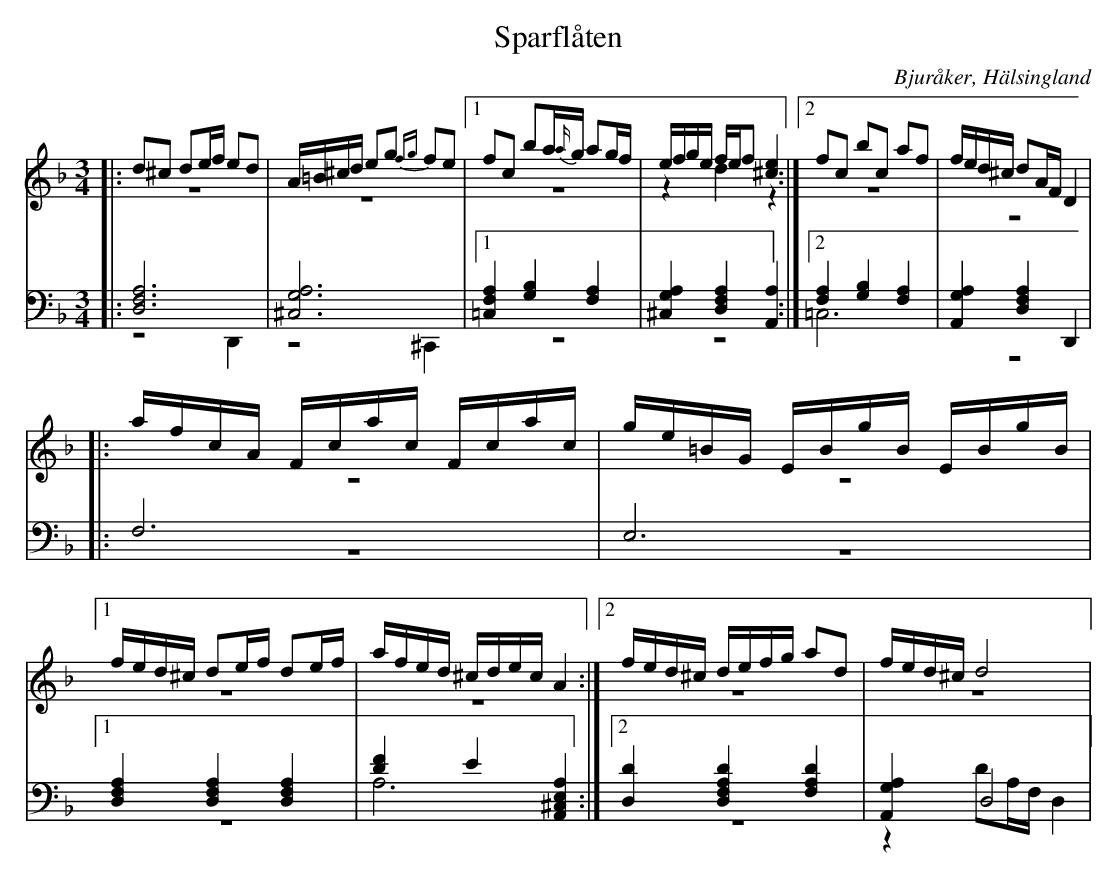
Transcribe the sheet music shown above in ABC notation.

X:1
T: Sparflåten
O: Bjuråker, Hälsingland
M: 3/4
L: 1/8
K: Dm
V:1
V:2 merge
V:3
V:4 merge
V:1
|:d^c de/f/ ed|A/=B/^c/d/ eg {fg}fe|1 fc ba/{a/}g/ ag/f/| e/f/g/e/ f/e/f [^c2e2]:|2 fc bc af|f/e/d/^c/ dA/F/ D2|
|:a/f/c/A/  F/c/a/c/ F/c/a/c/|g/e/=B/G/  E/B/g/B/  E/B/g/B/|1 f/e/d/^c/ de/f/ de/f/|a/f/e/d/ ^c/d/e/c/ A2:|2 f/e/d/^c/ d/e/f/g/ ad|f/e/d/^c/ d4|
V:2
|:z6|z6|1 z6|z2 d2 z2:|2 z6|z6|
|:z6|z6|1 z6|z6:|2 z6|z6|
V:3 clef=bass
|:[D,6F,6A,6]|[^C,6G,6A,6]|1 [=C,2F,2A,2] [G,2B,2] [F,2A,2]|[^C,2G,2A,2] [D,2F,2A,2] [A,,2A,2]:|2 [F,2A,2] [G,2B,2] [F,2A,2]|[A,,2G,2A,2] [D,2F,2A,2] D,,2|
|:F,6|E,6|1 [D,2F,2A,2] [D,2F,2A,2] [D,2F,2A,2]|[D2F2] E2 [A,,2^C,2E,2A,2]:|2 [D,2D2] [D,2F,2A,2D2] [F,2A,2D2]|[A,,2G,2A,2] D,4|
V:4 clef=bass
|:z4 D,,2|z4 ^C,,2|1 z6|z6:|2 =C,6|z6|
|:z6|z6|1 z6|A,6:|2 z6|z2 DA,/F,/ D,2|
